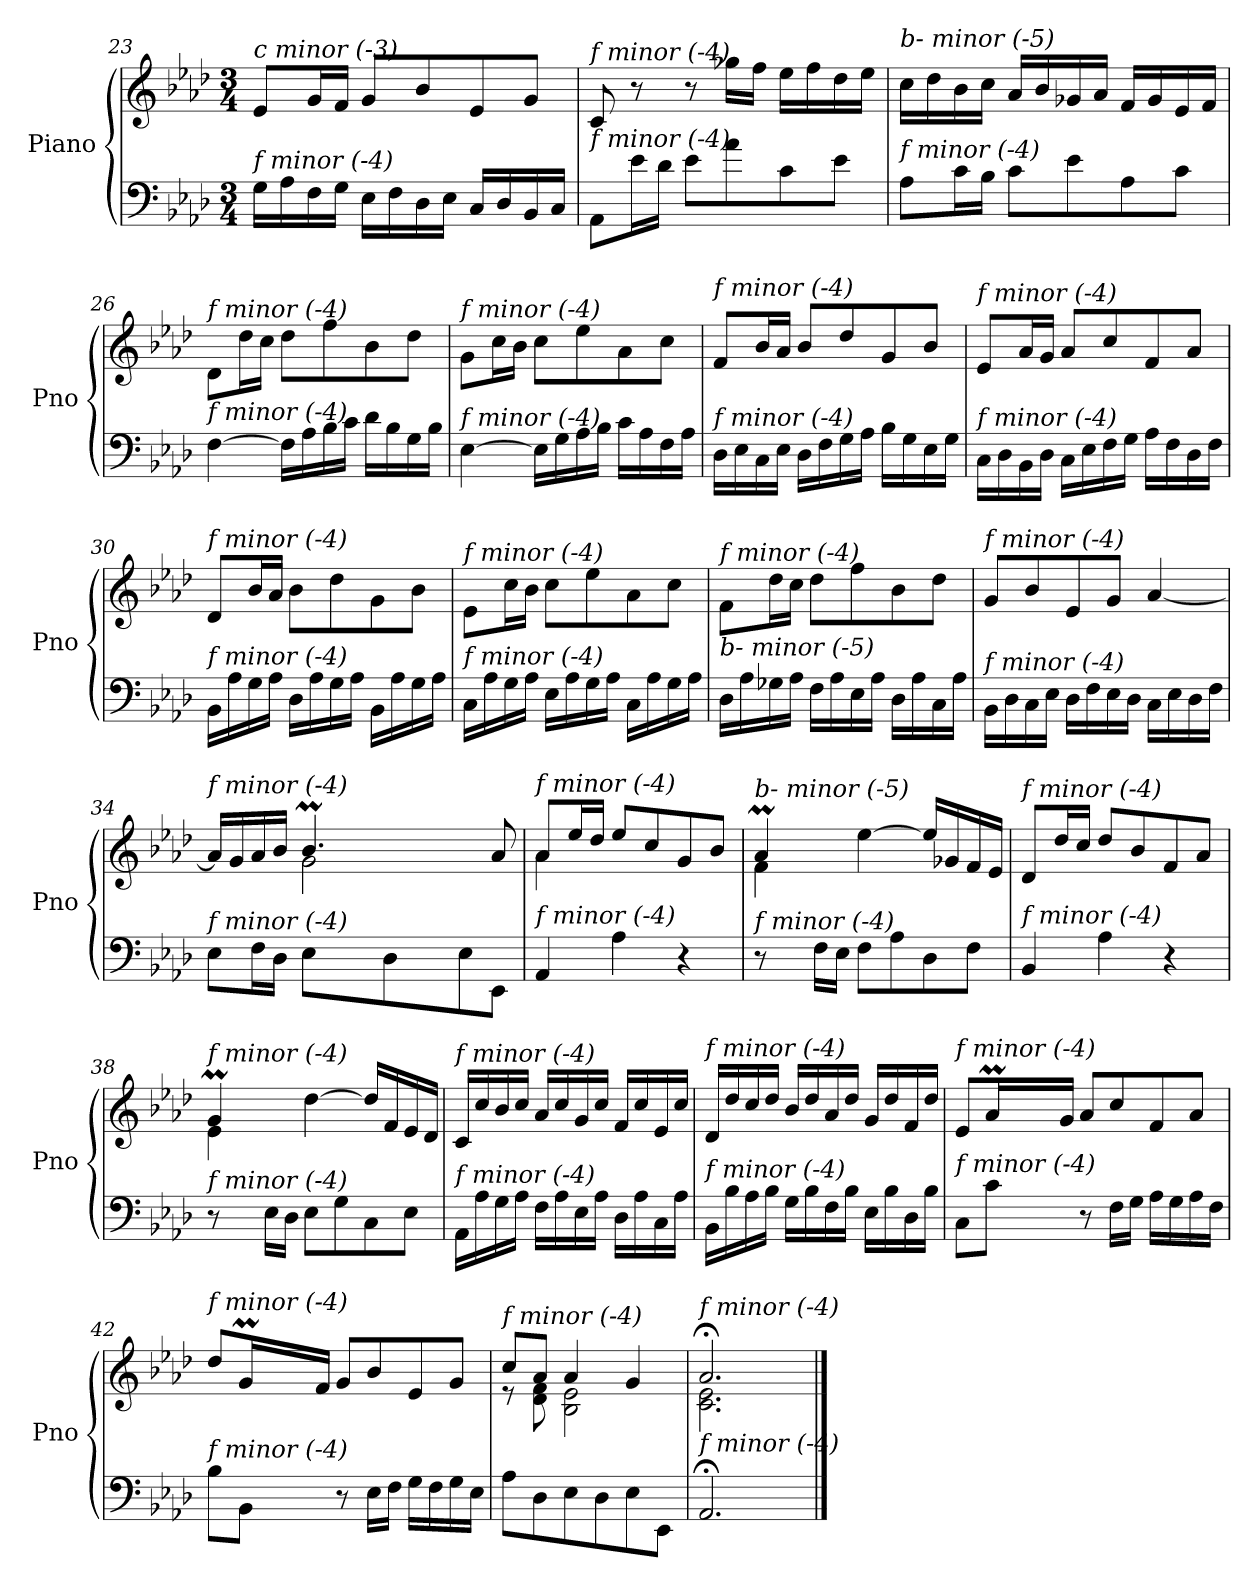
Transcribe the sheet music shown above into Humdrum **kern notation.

**kern	**kern
*part1	*part1
*staff2	*staff1
*I"Piano	*
*I'Pno	*
!!LO:LB:g=z
*clefF4	*clefG2
*k[b-e-a-d-]	*k[b-e-a-d-]
*M3/4	*M3/4
=23	=23
!	!LO:TX:i:t=c minor (-3)
!LO:TX:i:t=f minor (-4)	!
16G\LL	8e-/L
16A-\	.
16F\	16g/L
16G\JJ	16f/JJ
16E-\LL	8g/L
16F\	.
16D-\	8b-/
16E-\JJ	.
16C/LL	8e-/
16D-/	.
16BB-/	8g/J
16C/JJ	.
=24	=24
!	!LO:TX:i:t=f minor (-4)
!LO:TX:i:t=f minor (-4)	!
8AA-\L	8c/
16e-\L	8r
16d-\JJ	.
8e-\L	8r
8a-\	16gg-X\LL
.	16ff\JJ
8c\	16ee-\LL
.	16ff\
8e-\J	16dd-\
.	16ee-\JJ
=25	=25
!	!LO:TX:i:t=b- minor (-5)
!LO:TX:i:t=f minor (-4)	!
8A-\L	16cc\LL
.	16dd-\
16c\L	16b-\
16B-\JJ	16cc\JJ
8c\L	16a-/LL
.	16b-/
8e-\	16g-X/
.	16a-/JJ
8A-\	16f/LL
.	16g-/
8c\J	16e-/
.	16f/JJ
=26	=26
!	!LO:TX:i:t=f minor (-4)
!LO:TX:i:t=f minor (-4)	!
[4F\	8d-\L
.	16dd-\L
.	16cc\JJ
16F\LL]	8dd-\L
16A-\	.
16B-\	8ff\
16c\JJ	.
16d-\LL	8b-\
16B-\	.
16G\	8dd-\J
16B-\JJ	.
!!LO:LB:g=z
=27	=27
!	!LO:TX:i:t=f minor (-4)
!LO:TX:i:t=f minor (-4)	!
[4E-\	8g\L
.	16cc\L
.	16b-\JJ
16E-\LL]	8cc\L
16G\	.
16A-\	8ee-\
16B-\JJ	.
16c\LL	8a-\
16A-\	.
16F\	8cc\J
16A-\JJ	.
=28	=28
!	!LO:TX:i:t=f minor (-4)
!LO:TX:i:t=f minor (-4)	!
16D-\LL	8f/L
16E-\	.
16C\	16b-/L
16E-\JJ	16a-/JJ
16D-\LL	8b-/L
16F\	.
16G\	8dd-/
16A-\JJ	.
16B-\LL	8g/
16G\	.
16E-\	8b-/J
16G\JJ	.
=29	=29
!	!LO:TX:i:t=f minor (-4)
!LO:TX:i:t=f minor (-4)	!
16C\LL	8e-/L
16D-\	.
16BB-\	16a-/L
16D-\JJ	16g/JJ
16C\LL	8a-/L
16E-\	.
16F\	8cc/
16G\JJ	.
16A-\LL	8f/
16F\	.
16D-\	8a-/J
16F\JJ	.
=30	=30
!	!LO:TX:i:t=f minor (-4)
!LO:TX:i:t=f minor (-4)	!
16BB-\LL	8d-/L
16A-\	.
16G\	16b-/L
16A-\JJ	16a-/JJ
16D-\LL	8b-\L
16A-\	.
16G\	8dd-\
16A-\JJ	.
16BB-\LL	8g\
16A-\	.
16G\	8b-\J
16A-\JJ	.
!!LO:LB:g=z
=31	=31
!	!LO:TX:i:t=f minor (-4)
!LO:TX:i:t=f minor (-4)	!
16C\LL	8e-\L
16A-\	.
16G\	16cc\L
16A-\JJ	16b-\JJ
16E-\LL	8cc\L
16A-\	.
16G\	8ee-\
16A-\JJ	.
16C\LL	8a-\
16A-\	.
16G\	8cc\J
16A-\JJ	.
=32	=32
!	!LO:TX:i:t=f minor (-4)
!LO:TX:i:t=b- minor (-5)	!
16D-\LL	8f\L
16A-\	.
16G-X\	16dd-\L
16A-\JJ	16cc\JJ
16F\LL	8dd-\L
16A-\	.
16E-\	8ff\
16A-\JJ	.
16D-\LL	8b-\
16A-\	.
16C\	8dd-\J
16A-\JJ	.
=33	=33
!	!LO:TX:i:t=f minor (-4)
!LO:TX:i:t=f minor (-4)	!
16BB-\LL	8g/L
16D-\	.
16C\	8b-/
16E-\JJ	.
16D-\LL	8e-/
16F\	.
16E-\	8g/J
16D-\JJ	.
16C\LL	[4a-/
16E-\	.
16D-\	.
16F\JJ	.
!!LO:LB:g=z
=34	=34
*^	*^
*	*^	*	*^
!	!	!	!LO:TX:i:t=f minor (-4)	!	!
!LO:TX:i:t=f minor (-4)	!	!	!	!	!
4ryy	4ryy	8E-\L	16a-/LL]	4ryy	4ryy
.	.	.	16g/	.	.
.	.	16F\L	16a-/	.	.
.	.	16D-\JJ	16b-/JJ	.	.
2ryy	4.ryy	8E-\L	4.b-M/	2g\	32ccyy
.	.	.	.	.	32b-yy
.	.	.	.	.	32ccyy
.	.	.	.	.	32b-yy
.	.	8D-\	.	.	32ccyy
.	.	.	.	.	32b-yy
.	.	.	.	.	32ccyy
.	.	.	.	.	[32b-yy
.	.	8E-\	.	.	8b-yy]
.	8ryy	8EE-\J	8a-/	.	8ryy
!!LO:PB:g=z
=35	=35	=35	=35	=35	=35
!	!	!	!LO:TX:i:t=f minor (-4)	!	!
!LO:TX:i:t=f minor (-4)	!	!	!	!	!
*	*v	*v	*	*	*
*	*	*	*v	*v
4ryy	4AA-/	8a-/L	4a-\
.	.	16ee-/L	.
.	.	16dd-/JJ	.
2ryy	4A-\	8ee-/L	2ryy
.	.	8cc/	.
.	4r	8g/	.
.	.	8b-/J	.
=36	=36	=36	=36
*	*^	*	*^
!	!	!	!LO:TX:i:t=b- minor (-5)	!	!
!LO:TX:i:t=f minor (-4)	!	!	!	!	!
4ryy	32ryy	8r	4a-M/	4f\	32ryy
.	8..ryy	.	.	.	32b-yy
.	.	.	.	.	8.a-yy
.	.	16F\LL	.	.	.
.	.	16E-\JJ	.	.	.
2ryy	2ryy	8F\L	[4ee-\	2ryy	2ryy
.	.	8A-\	.	.	.
.	.	8D-\	16ee-/LL]	.	.
.	.	.	16g-X/	.	.
.	.	8F\J	16f/	.	.
.	.	.	16e-/JJ	.	.
*v	*v	*v	*	*	*
*	*v	*v	*v
=37	=37
!	!LO:TX:i:t=f minor (-4)
!LO:TX:i:t=f minor (-4)	!
4BB-/	8d-/L
.	16dd-/L
.	16cc/JJ
4A-\	8dd-/L
.	8b-/
4r	8f/
.	8a-/J
=38	=38
*^	*^
*	*^	*	*^
!	!	!	!LO:TX:i:t=f minor (-4)	!	!
!LO:TX:i:t=f minor (-4)	!	!	!	!	!
4ryy	32ryy	8r	4gm/	4e-\	32ryy
.	8..ryy	.	.	.	32a-yy
.	.	.	.	.	8.gyy
.	.	16E-\LL	.	.	.
.	.	16D-\JJ	.	.	.
2ryy	2ryy	8E-\L	[4dd-\	2ryy	2ryy
.	.	8G\	.	.	.
.	.	8C\	16dd-/LL]	.	.
.	.	.	16f/	.	.
.	.	8E-\J	16e-/	.	.
.	.	.	16d-/JJ	.	.
*v	*v	*v	*	*	*
*	*v	*v	*v
=39	=39
!	!LO:TX:i:t=f minor (-4)
!LO:TX:i:t=f minor (-4)	!
16AA-\LL	16c/LL
16A-\	16cc/
16G\	16b-/
16A-\JJ	16cc/JJ
16F\LL	16a-/LL
16A-\	16cc/
16E-\	16g/
16A-\JJ	16cc/JJ
16D-\LL	16f/LL
16A-\	16cc/
16C\	16e-/
16A-\JJ	16cc/JJ
!!LO:LB:g=z
=40	=40
!	!LO:TX:i:t=f minor (-4)
!LO:TX:i:t=f minor (-4)	!
16BB-\LL	16d-/LL
16B-\	16dd-/
16A-\	16cc/
16B-\JJ	16dd-/JJ
16G\LL	16b-/LL
16B-\	16dd-/
16F\	16a-/
16B-\JJ	16dd-/JJ
16E-\LL	16g/LL
16B-\	16dd-/
16D-\	16f/
16B-\JJ	16dd-/JJ
=41	=41
*^	*^
!	!	!LO:TX:i:t=f minor (-4)	!
!LO:TX:i:t=f minor (-4)	!	!	!
8ryy	8C\L	8e-/L	8ryy
16ryy	8c\J	16a-M/L	64b-yy
.	.	.	64a-yy
.	.	.	64b-yy
.	.	.	64a-yy
2ryy	.	16g/JJ	2ryy
.	8r	8a-/L	.
.	16F\LL	8cc/	.
.	16G\JJ	.	.
.	16A-\LL	8f/	.
.	16G\	.	.
.	16A-\	8a-/J	.
16ryy	16F\JJ	.	16ryy
=42	=42	=42	=42
!	!	!LO:TX:i:t=f minor (-4)	!
!LO:TX:i:t=f minor (-4)	!	!	!
8ryy	8B-\L	8dd-/L	8ryy
16ryy	8BB-\J	16gm/L	64a-yy
.	.	.	64gyy
.	.	.	64a-yy
.	.	.	64gyy
2ryy	.	16f/JJ	2ryy
.	8r	8g/L	.
.	16E-\LL	8b-/	.
.	16F\JJ	.	.
.	16G\LL	8e-/	.
.	16F\	.	.
.	16G\	8g/J	.
16ryy	16E-\JJ	.	16ryy
=43	=43	=43	=43
!	!	!LO:TX:i:t=f minor (-4)	!
!LO:TX:i:t=f minor (-4)	!	!	!
*v	*v	*	*
8A-\L	8cc/L	8r
8D-\	8a-/J	8d-\ 8f\
8E-\	4a-/	2B-\ 2e-\
8D-\	.	.
8E-\	4g/	.
8EE-\J	.	.
=44	=44	=44
!	!LO:TX:i:t=f minor (-4)	!
!LO:TX:i:t=f minor (-4)	!	!
2.AA-;/	2.a-;</	2.c\ 2.e-\
*	*v	*v
==	==
*-	*-
